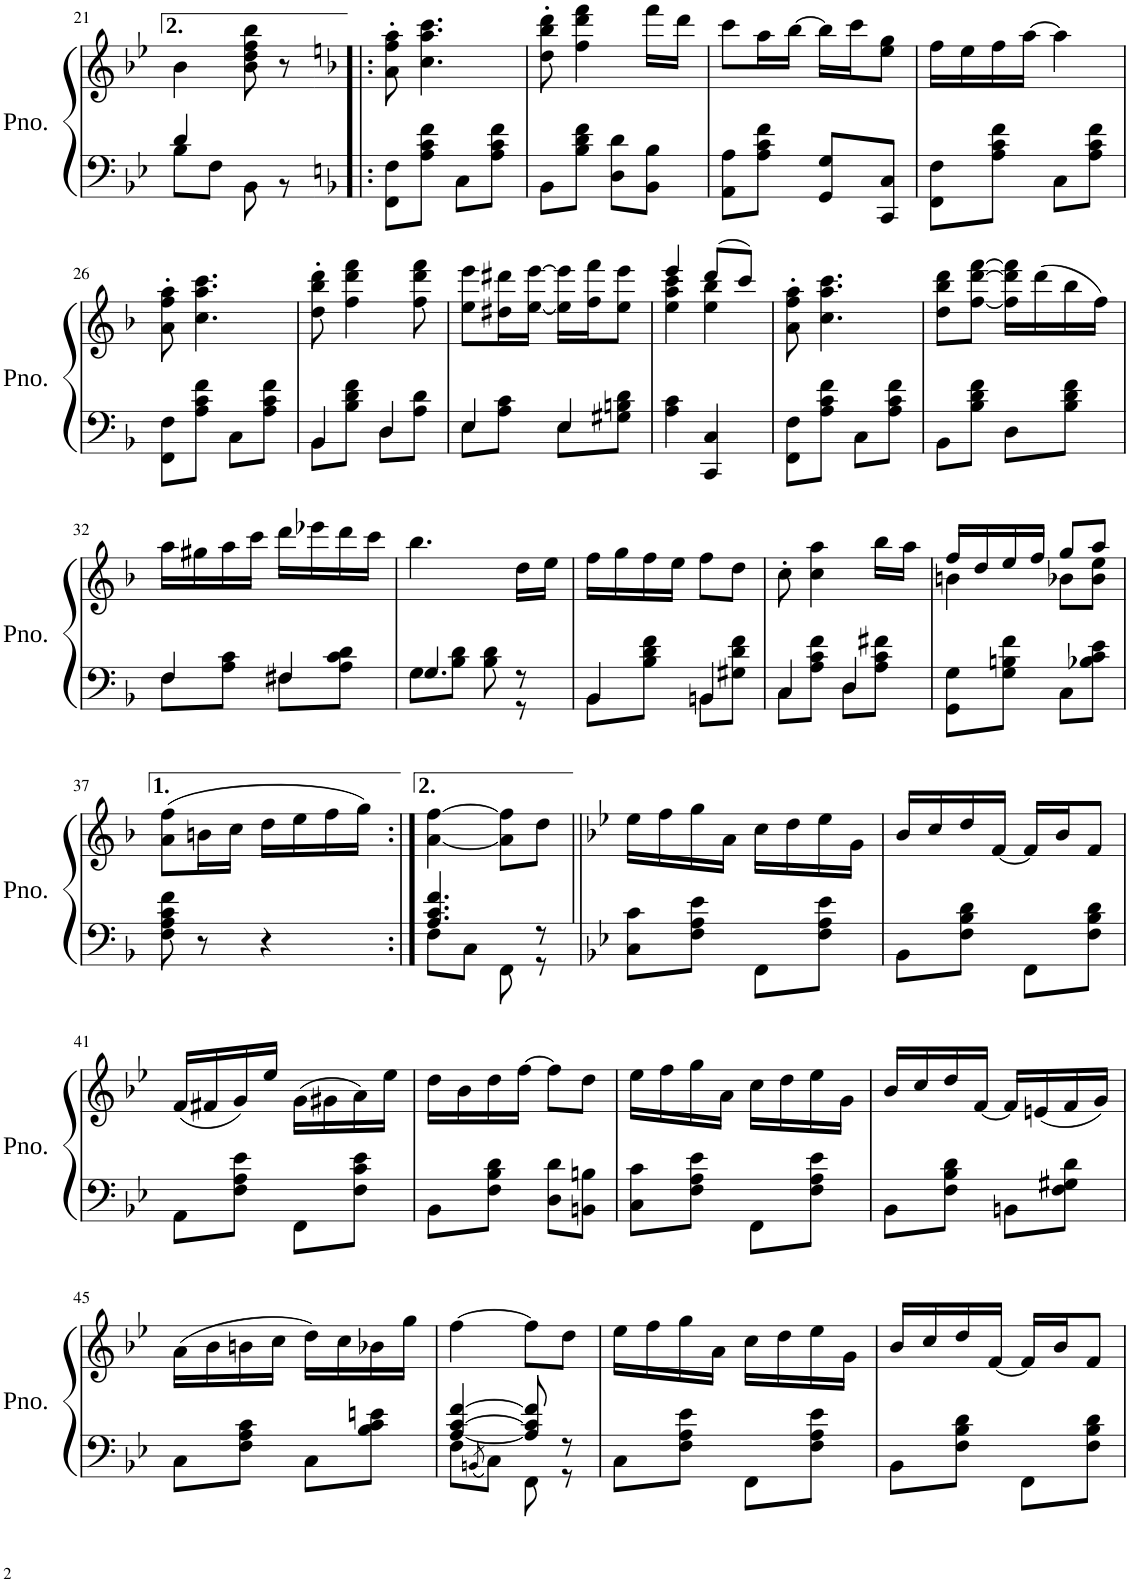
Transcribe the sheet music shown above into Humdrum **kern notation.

**kern	**kern
*part1	*part1
*staff2	*staff1
*I"Piano	*
*I'Pno.	*
!!LO:PB:g=z
*clefF4	*clefG2
*k[b-e-]	*k[b-e-]
*M2/4	*M2/4
=21	=21
*^	*
4d/	8B-\L	4b-\
.	8F\J	.
4ryy	8BB-\	8b-\ 8dd\ 8ff\ 8bb-\
.	8r	8r
*v	*v	*
=22!|:	=22!|:
*k[b-]	*k[b-]
8FF\ 8F\L	8a\' 8ff\' 8aa\'
8A\ 8c\ 8f\J	4.cc\ 4.aa\ 4.ccc\
8C\L	.
8A\ 8c\ 8f\J	.
=23	=23
8BB-\L	8dd\' 8bb-\' 8ddd\'
8B-\ 8d\ 8f\J	4ff\ 4ddd\ 4fff\
8D\ 8d\L	.
8BB-\ 8B-\J	16fff\LL
.	16ddd\JJ
=24	=24
8AA\ 8A\L	8ccc\L
8A\ 8c\ 8f\J	16aa\L
.	[16bb-\JJ
8GG/ 8G/L	16bb-\LL]
.	16ccc\J
8CC/ 8C/J	8ee\ 8gg\J
=25	=25
8FF\ 8F\L	16ff\LL
.	16ee\
8A\ 8c\ 8f\J	16ff\
.	[16aa\JJ
8C\L	4aa\]
8A\ 8c\ 8f\J	.
!!LO:LB:g=z
=26	=26
8FF\ 8F\L	8a\' 8ff\' 8aa\'
8A\ 8c\ 8f\J	4.cc\ 4.aa\ 4.ccc\
8C\L	.
8A\ 8c\ 8f\J	.
=27	=27
*^	*
4BB-/	8BB-\L	8dd\' 8bb-\' 8ddd\'
.	8B-\ 8d\ 8f\J	4ff\ 4ddd\ 4fff\
4D/	8D\L	.
.	8A\ 8d\J	8ff\ 8ddd\ 8fff\
=28	=28	=28
4E/	8E\L	8ee\ 8eee\L
.	8A\ 8c\J	16dd#X\ 16ddd#X\L
.	.	[<16ee\ [16eee\JJ
4E/	8E\L	16ee\] 16eee\]LL
.	.	16ff\ 16fff\J
.	8G#X\ 8Bn\ 8d\J	8ee\ 8eee\J
*v	*v	*
=29	=29
*	*^
4A\ 4c\	4eee/	4ee\ 4aa\ 4ccc\
4CC/ 4C/	(8ddd/L	4ee\ 4bb-\
.	8ccc/J)	.
*	*v	*v
=30	=30
8FF\ 8F\L	8a\' 8ff\' 8aa\'
8A\ 8c\ 8f\J	4.cc\ 4.aa\ 4.ccc\
8C\L	.
8A\ 8c\ 8f\J	.
=31	=31
8BB-\L	8dd\ 8bb-\ 8ddd\L
8B-\ 8d\ 8f\J	[<8ff\ [8ddd\ [8fff\J
8D\L	16ff\] 16ddd\] 16fff\]LL
.	(16ddd\
8B-\ 8d\ 8f\J	16bb-\
.	16ff\JJ)
!!LO:LB:g=z
=32	=32
*^	*
4F/	8F\L	16aa\LL
.	.	16gg#X\
.	8A\ 8c\J	16aa\
.	.	16ccc\JJ
4F#X/	8F#\L	16ddd\LL
.	.	16eee-X\
.	8A\ 8c\ 8d\J	16ddd\
.	.	16ccc\JJ
=33	=33	=33
4.G/	8G\L	4.bb-\
.	8B-\ 8d\J	.
.	8B-\ 8d\	.
8r	8r	16dd\LL
.	.	16ee\JJ
=34	=34	=34
4BB-/	8BB-\L	16ff\LL
.	.	16gg\
.	8B-\ 8d\ 8f\J	16ff\
.	.	16ee\JJ
4BBn/	8BB\L	8ff\L
.	8G#X\ 8d\ 8f\J	8dd\J
=35	=35	=35
4C/	8C\L	8cc'\
.	8A\ 8c\ 8f\J	4cc\ 4aa\
4D/	8D\L	.
.	8A\ 8c\ 8f#X\J	16bb-\LL
.	.	16aa\JJ
*v	*v	*
=36	=36
*	*^
8GG\ 8G\L	16ff/LL	4bn\
.	16dd/	.
8G\ 8Bn\ 8f\J	16ee/	.
.	16ff/JJ	.
8C\L	8gg/L	8b-X\L
8B-X\ 8c\ 8e\J	8aa/J	8b-\ 8ee\J
*	*v	*v
!!LO:LB:g=z
=37	=37
8F\ 8A\ 8c\ 8f\	(8a\ 8ff\L
8r	16bn\L
.	16cc\JJ
4r	16dd\LL
.	16ee\
.	16ff\
.	16gg\JJ)
=38:|!	=38:|!
*^	*
4.A/ 4.c/ 4.f/	8F\L	[<4a\ [4ff\
.	8C\J	.
.	8FF\	8a\] 8ff\]L
8r	8r	8dd\J
*v	*v	*
=39||	=39||
*k[b-e-]	*k[b-e-]
8C\ 8c\L	16ee-\LL
.	16ff\
8F\ 8A\ 8e-\J	16gg\
.	16a\JJ
8FF\L	16cc\LL
.	16dd\
8F\ 8A\ 8e-\J	16ee-\
.	16g\JJ
=40	=40
8BB-\L	16b-/LL
.	16cc/
8F\ 8B-\ 8d\J	16dd/
.	[16f/JJ
8FF\L	16f/LL]
.	16b-/J
8F\ 8B-\ 8d\J	8f/J
!!LO:LB:g=z
=41	=41
8AA\L	(16f/LL
.	16f#X/
8F\ 8A\ 8e-\J	16g/)
.	16ee-/JJ
8FF\L	(16g\LL
.	16g#X\
8F\ 8c\ 8e-\J	16a\)
.	16ee-\JJ
=42	=42
8BB-\L	16dd\LL
.	16b-\
8F\ 8B-\ 8d\J	16dd\
.	[16ff\JJ
8D\ 8d\L	8ff\L]
8BBn\ 8Bn\J	8dd\J
=43	=43
8C\ 8c\L	16ee-\LL
.	16ff\
8F\ 8A\ 8e-\J	16gg\
.	16a\JJ
8FF\L	16cc\LL
.	16dd\
8F\ 8A\ 8e-\J	16ee-\
.	16g\JJ
=44	=44
8BB-\L	16b-/LL
.	16cc/
8F\ 8B-\ 8d\J	16dd/
.	[16f/JJ
8BBn\L	16f/LL]
.	(16en/
8F\ 8G#X\ 8d\J	16f/
.	16g/JJ)
!!LO:LB:g=z
=45	=45
8C\L	(16a\LL
.	16b-\
8F\ 8A\ 8c\J	16bn\
.	16cc\JJ
8C\L	16dd\LL)
.	16cc\
8B-\ 8c\ 8en\J	16b-X\
.	16gg\JJ
=46	=46
*^	*
[<4A/ [4c/ [4f/	8F\L	[4ff\
.	8qBBn/	.
.	8C\J	.
8A/] 8c/] 8f/]	8FF\	8ff\L]
8r	8r	8dd\J
*v	*v	*
=47	=47
8C\L	16ee-\LL
.	16ff\
8F\ 8A\ 8e-\J	16gg\
.	16a\JJ
8FF\L	16cc\LL
.	16dd\
8F\ 8A\ 8e-\J	16ee-\
.	16g\JJ
=48	=48
8BB-\L	16b-/LL
.	16cc/
8F\ 8B-\ 8d\J	16dd/
.	[16f/JJ
8FF\L	16f/LL]
.	16b-/J
8F\ 8B-\ 8d\J	8f/J
=	=
*-	*-
